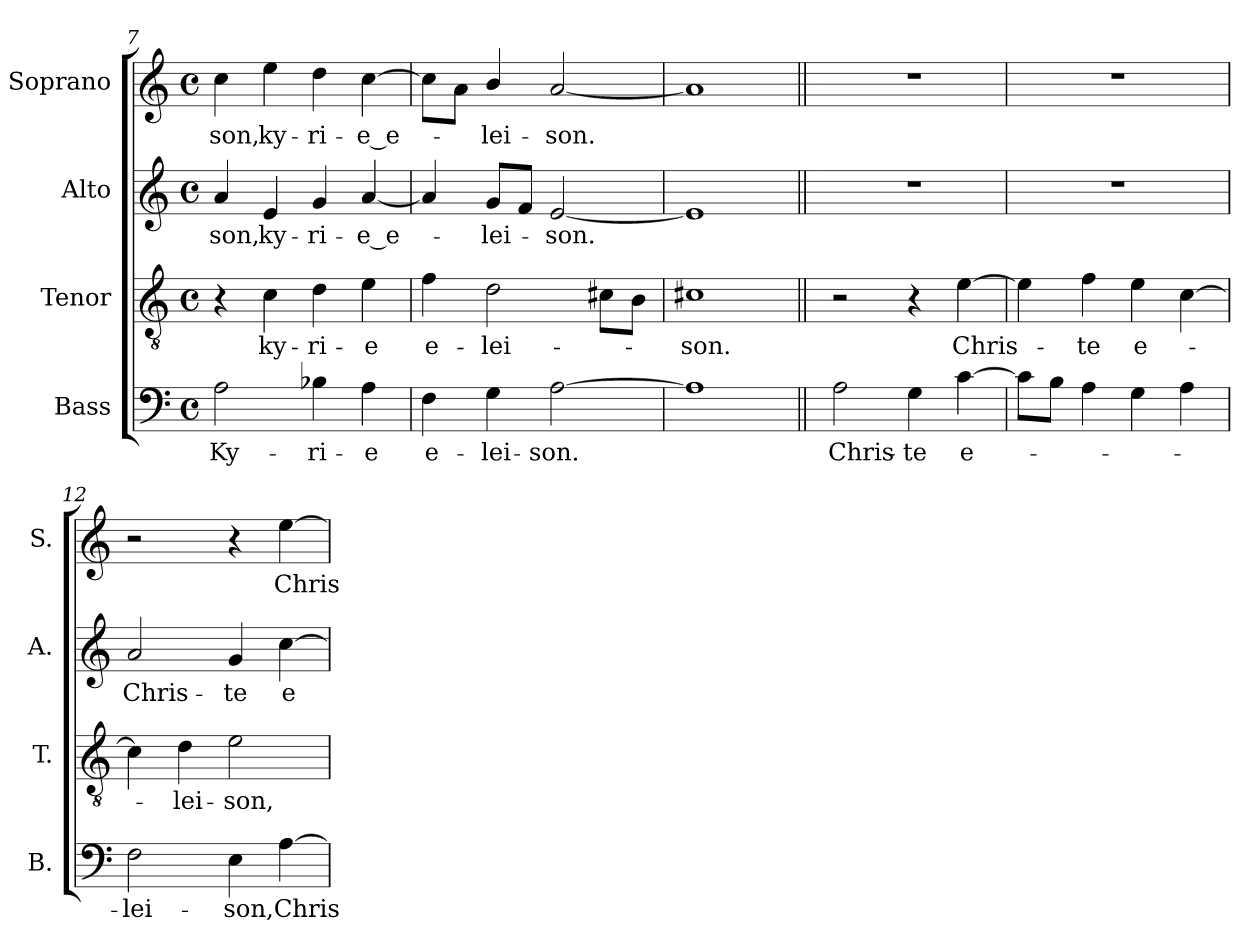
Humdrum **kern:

**kern	**text	**kern	**text	**kern	**text	**kern	**text
*part4	*part4	*part3	*part3	*part2	*part2	*part1	*part1
*staff4	*staff4	*staff3	*staff3	*staff2	*staff2	*staff1	*staff1
*I"Bass	*	*I"Tenor	*	*I"Alto	*	*I"Soprano	*
*I'B.	*	*I'T.	*	*I'A.	*	*I'S.	*
*clefF4	*	*clefGv2	*	*clefG2	*	*clefG2	*
*	*	*ITrd7c12	*	*	*	*	*
*k[]	*	*k[]	*	*k[]	*	*k[]	*
*C:	*	*C:	*	*C:	*	*C:	*
*M4/4	*	*M4/4	*	*M4/4	*	*M4/4	*
*met(c)	*	*met(c)	*	*met(c)	*	*met(c)	*
=7	=7	=7	=7	=7	=7	=7	=7
!	!LO:LY:b:color=#000000	!	!	!	!	!	!
!	!	!	!	!	!LO:LY:b:color=#000000	!	!
!	!	!	!	!	!	!	!LO:LY:b:color=#000000
2Ai\	Ky-	4r	.	4ai/	-son,	4cci\	-son,
!	!	!	!LO:LY:b:color=#000000	!	!	!	!
!	!	!	!	!	!LO:LY:b:color=#000000	!	!
!	!	!	!	!	!	!	!LO:LY:b:color=#000000
.	.	4Ci\	ky-	4ei/	ky-	4eei\	ky-
!	!LO:LY:b:color=#000000	!	!	!	!	!	!
!	!	!	!LO:LY:b:color=#000000	!	!	!	!
!	!	!	!	!	!LO:LY:b:color=#000000	!	!
!	!	!	!	!	!	!	!LO:LY:b:color=#000000
4B-Xi\	-ri-	4Di\	-ri-	4gi/	-ri-	4ddi\	-ri-
!	!LO:LY:b:color=#000000	!	!	!	!	!	!
!	!	!	!LO:LY:b:color=#000000	!	!	!	!
!	!	!	!	!	!LO:LY:b:color=#000000	!	!
!	!	!	!	!	!	!	!LO:LY:b:color=#000000
4Ai\	-e	4Ei\	-e	[4ai/	-e_e-	[4cci\	-e_e-
=8	=8	=8	=8	=8	=8	=8	=8
!	!LO:LY:b:color=#000000	!	!	!	!	!	!
!	!	!	!LO:LY:b:color=#000000	!	!	!	!
4Fi\	e-	4Fi\	e-	4ai/]	.	8cci\L]	.
.	.	.	.	.	.	8ai\J	.
!	!LO:LY:b:color=#000000	!	!	!	!	!	!
!	!	!	!LO:LY:b:color=#000000	!	!	!	!
!	!	!	!	!	!LO:LY:b:color=#000000	!	!
!	!	!	!	!	!	!	!LO:LY:b:color=#000000
4Gi\	-lei-	2Di\	-lei-	8gi/L	-lei-	4bi/	-lei-
.	.	.	.	8fi/J	.	.	.
!	!LO:LY:b:color=#000000	!	!	!	!	!	!
!	!	!	!	!	!LO:LY:b:color=#000000	!	!
!	!	!	!	!	!	!	!LO:LY:b:color=#000000
[2Ai\	-son.	.	.	[2ei/	-son.	[2ai/	-son.
.	.	8C#Xi\L	.	.	.	.	.
.	.	8BBi\J	.	.	.	.	.
=9	=9	=9	=9	=9	=9	=9	=9
!	!	!	!LO:LY:b:color=#000000	!	!	!	!
1Ai]	.	1C#Xi	-son.	1ei]	.	1ai]	.
!!LO:LB:g=z
=10||	=10||	=10||	=10||	=10||	=10||	=10||	=10||
!	!LO:LY:b:color=#000000	!	!	!	!	!	!
2Ai\	Chris-	2r	.	1r	.	1r	.
!	!LO:LY:b:color=#000000	!	!	!	!	!	!
4Gi\	-te	4r	.	.	.	.	.
!	!LO:LY:b:color=#000000	!	!	!	!	!	!
!	!	!	!LO:LY:b:color=#000000	!	!	!	!
[4ci\	e-	[4Ei\	Chris-	.	.	.	.
=11	=11	=11	=11	=11	=11	=11	=11
8ci\L]	.	4Ei\]	.	1r	.	1r	.
8Bi\J	.	.	.	.	.	.	.
!	!	!	!LO:LY:b:color=#000000	!	!	!	!
4Ai\	.	4Fi\	-te	.	.	.	.
!	!	!	!LO:LY:b:color=#000000	!	!	!	!
4Gi\	.	4Ei\	e-	.	.	.	.
4Ai\	.	[4Ci\	.	.	.	.	.
=12	=12	=12	=12	=12	=12	=12	=12
!	!LO:LY:b:color=#000000	!	!	!	!	!	!
!	!	!	!	!	!LO:LY:b:color=#000000	!	!
2Fi\	-lei-	4Ci\]	.	2ai/	Chris-	2r	.
!	!	!	!LO:LY:b:color=#000000	!	!	!	!
.	.	4Di\	-lei-	.	.	.	.
!	!LO:LY:b:color=#000000	!	!	!	!	!	!
!	!	!	!LO:LY:b:color=#000000	!	!	!	!
!	!	!	!	!	!LO:LY:b:color=#000000	!	!
4Ei\	-son,	2Ei\	-son,	4gi/	-te	4r	.
!	!LO:LY:b:color=#000000	!	!	!	!	!	!
!	!	!	!	!	!LO:LY:b:color=#000000	!	!
!	!	!	!	!	!	!	!LO:LY:b:color=#000000
[4Ai\	Chris-	.	.	[4cci\	e-	[4eei\	Chris-
=	=	=	=	=	=	=	=
*-	*-	*-	*-	*-	*-	*-	*-
